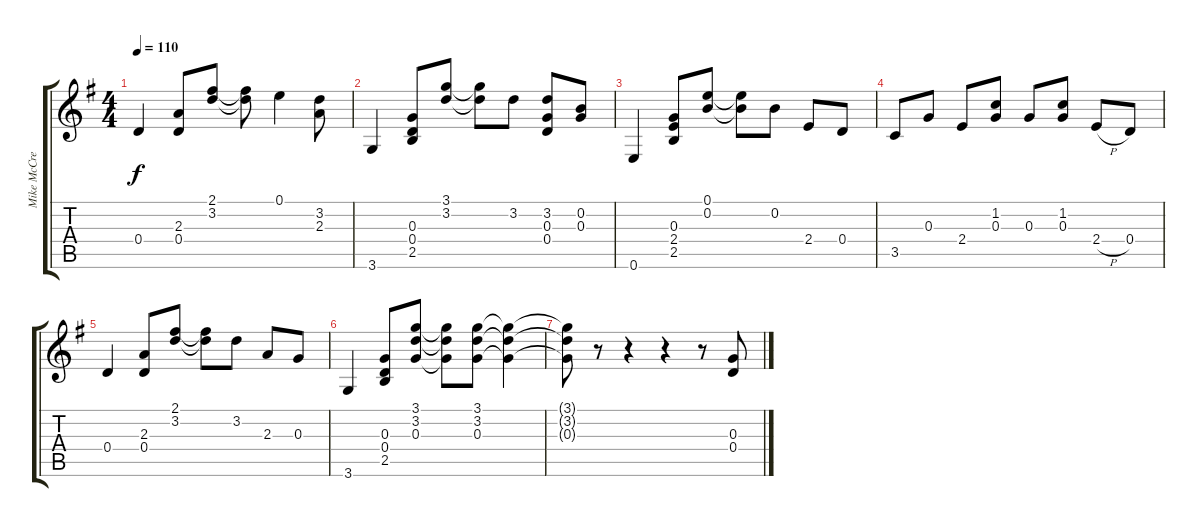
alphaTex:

\track ("Mike McCready" "Mike McCre") {instrument distortionguitar}
\staff {score tabs}
\tuning (E4 B3 G3 D3 A2 E2) {hide}
\ts (4 4)
\tempo 110
\clef g2
\ks g
0.4.4{dy f} (2.3 0.4).8 (2.1 3.2).8 (2.1{t} 3.2{t}).8 0.1.4 (3.2 2.3).8 |
3.6.4 (0.3 0.4 2.5).8 (3.1 3.2).8 (3.1{t} 3.2{t}).8 3.2.8 (3.2 0.3 0.4).8 (0.2 0.3).8 |
0.6.4 (0.3 2.4 2.5).8 (0.1 0.2).8 (0.1{t} 0.2{t}).8 0.2.8 2.4.8 0.4.8 |
3.5.8 0.3.8 2.4.8 (1.2 0.3).8 0.3.8 (1.2 0.3).8 2.4{h}.8 0.4.8 |
0.4.4 (2.3 0.4).8 (2.1 3.2).8 (2.1{t} 3.2{t}).8 3.2.8 2.3.8 0.3.8 |
3.6.4 (0.3 0.4 2.5).8 (3.1 3.2 0.3).8 (3.1{t} 3.2{t} 0.3{t}).8 (3.1 3.2 0.3).8 (3.1{t} 3.2{t} 0.3{t}).4 |
(3.1{t} 3.2{t} 0.3{t}).8 r.8 r.4 r.4 r.8 (0.3 0.4).8
